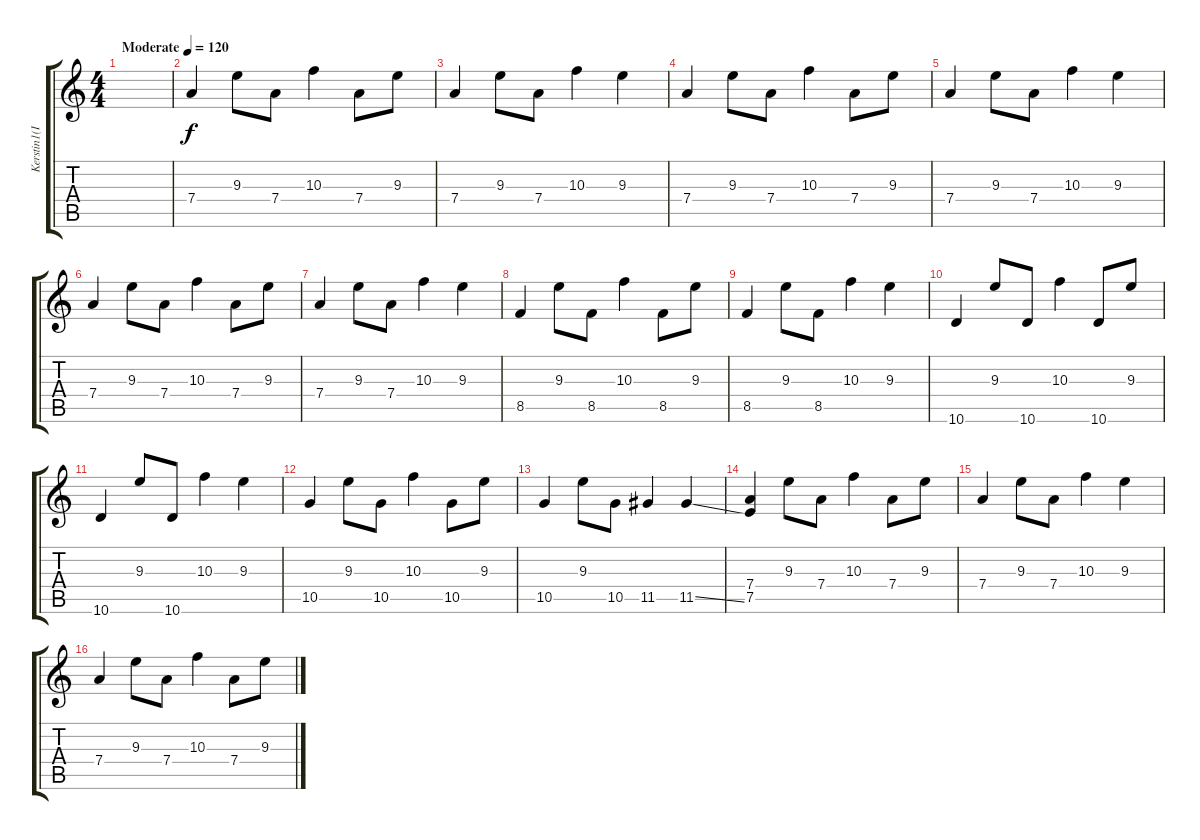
\track ("Kerstin1(Intro/Solo)" "Kerstin1(I") {instrument acousticguitarnylon}
\staff {score tabs}
\tuning (E4 B3 G3 D3 A2 E2) {hide}
\ts (4 4)
\tempo (120 "Moderate")
\clef g2
\ks c
|
7.4.4 9.3.8 7.4.8 10.3.4 7.4.8 9.3.8 |
7.4.4 9.3.8 7.4.8 10.3.4 9.3.4 |
7.4.4 9.3.8 7.4.8 10.3.4 7.4.8 9.3.8 |
7.4.4 9.3.8 7.4.8 10.3.4 9.3.4 |
7.4.4 9.3.8 7.4.8 10.3.4 7.4.8 9.3.8 |
7.4.4 9.3.8 7.4.8 10.3.4 9.3.4 |
8.5.4 9.3.8 8.5.8 10.3.4 8.5.8 9.3.8 |
8.5.4 9.3.8 8.5.8 10.3.4 9.3.4 |
10.6.4 9.3.8 10.6.8 10.3.4 10.6.8 9.3.8 |
10.6.4 9.3.8 10.6.8 10.3.4 9.3.4 |
10.5.4 9.3.8 10.5.8 10.3.4 10.5.8 9.3.8 |
10.5.4 9.3.8 10.5.8 11.5.4 11.5{ss}.4 |
(7.4 7.5).4 9.3.8 7.4.8 10.3.4 7.4.8 9.3.8 |
7.4.4 9.3.8 7.4.8 10.3.4 9.3.4 |
7.4.4 9.3.8 7.4.8 10.3.4 7.4.8 9.3.8
